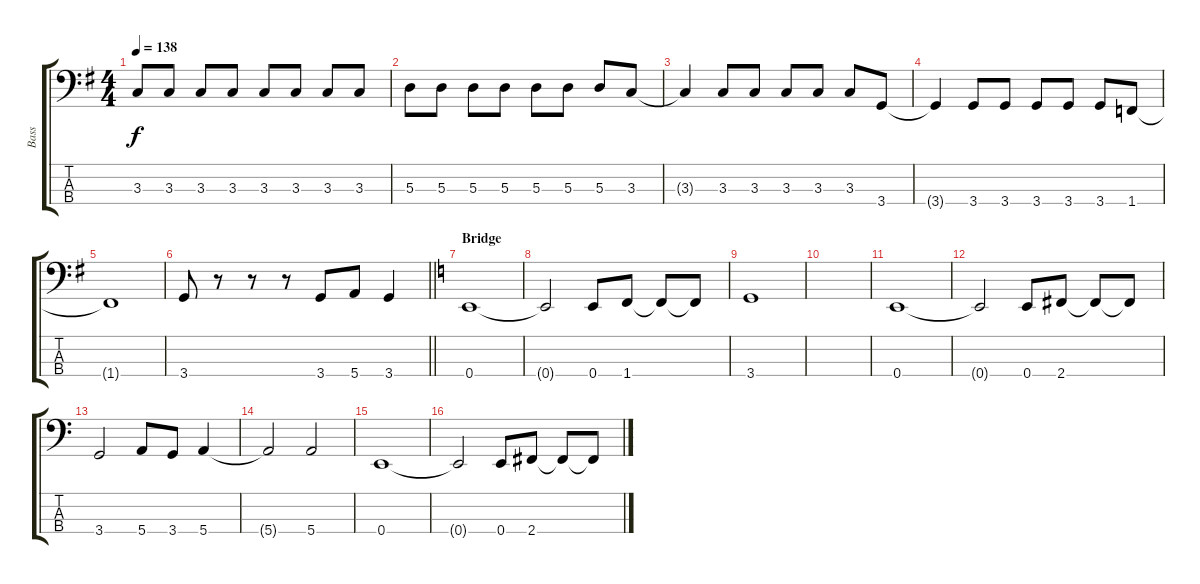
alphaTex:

\track ("Bass" "Bass") {instrument electricbasspick}
\staff {score tabs}
\tuning (G2 D2 A1 E1) {hide}
\ts (4 4)
\tempo 138
\clef f4
\ks g
3.3.8{dy f} 3.3.8 3.3.8 3.3.8 3.3.8 3.3.8 3.3.8 3.3.8 |
5.3.8 5.3.8 5.3.8 5.3.8 5.3.8 5.3.8 5.3.8 3.3.8 |
3.3{t}.4 3.3.8 3.3.8 3.3.8 3.3.8 3.3.8 3.4.8 |
3.4{t}.4 3.4.8 3.4.8 3.4.8 3.4.8 3.4.8 1.4.8 |
1.4{t}.1 |
\barLineRight lightlight
3.4.8 r.8 r.8 r.8 3.4.8 5.4.8 3.4.4 |
\section ("" "Bridge")
\ks c
0.4.1 |
0.4{t}.2 0.4.8 1.4.8 1.4{t}.8 1.4{t}.8 |
3.4.1 |
|
0.4.1 |
0.4{t}.2 0.4.8 2.4.8 2.4{t}.8 2.4{t}.8 |
3.4.2 5.4.8 3.4.8 5.4.4 |
5.4{t}.2 5.4.2 |
0.4.1 |
0.4{t}.2 0.4.8 2.4.8 2.4{t}.8 2.4{t}.8
